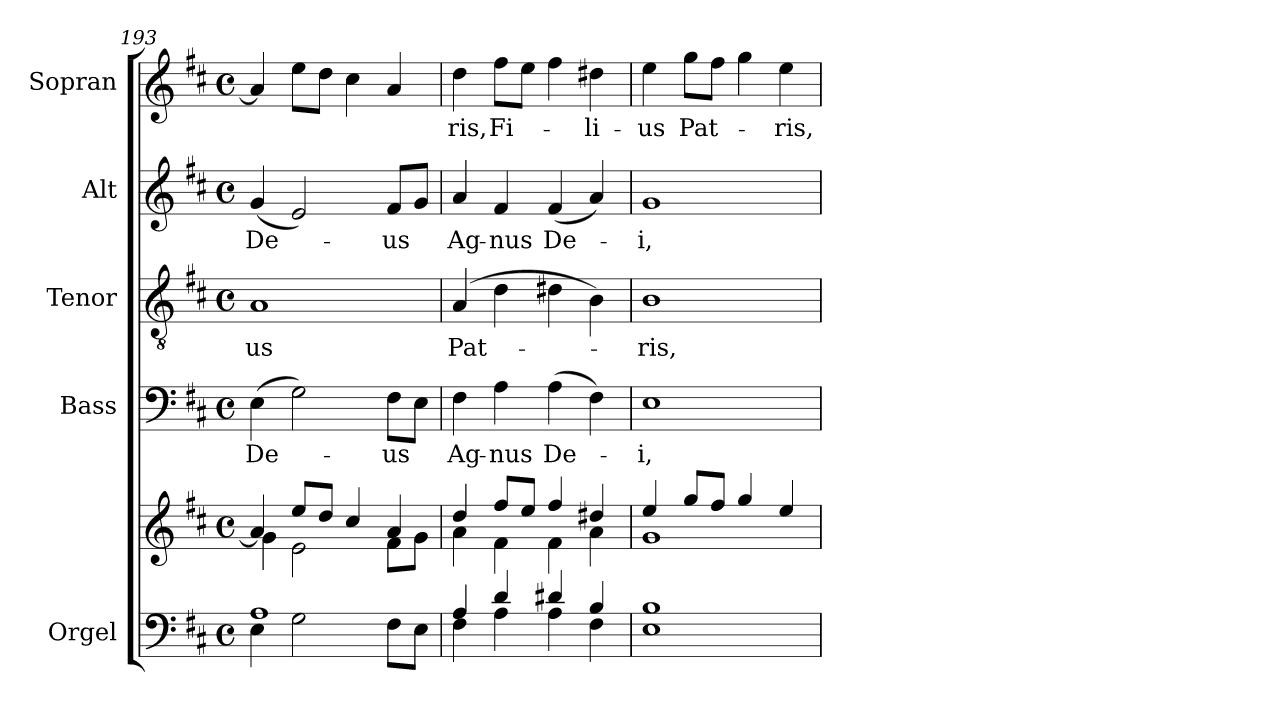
**kern	**kern	**kern	**text	**kern	**text	**kern	**text	**kern	**text
*part5	*part5	*part4	*part4	*part3	*part3	*part2	*part2	*part1	*part1
*staff6	*staff5	*staff4	*staff4	*staff3	*staff3	*staff2	*staff2	*staff1	*staff1
*I"Orgel	*	*I"Bass	*	*I"Tenor	*	*I"Alt	*	*I"Sopran	*
*I'Org.	*	*I'B.	*	*I'T.	*	*I'A.	*	*I'S.	*
*clefF4	*clefG2	*clefF4	*	*clefGv2	*	*clefG2	*	*clefG2	*
*k[f#c#]	*k[f#c#]	*k[f#c#]	*	*k[f#c#]	*	*k[f#c#]	*	*k[f#c#]	*
*D:	*D:	*D:	*	*D:	*	*D:	*	*D:	*
*M4/4	*M4/4	*M4/4	*	*M4/4	*	*M4/4	*	*M4/4	*
*met(c)	*met(c)	*met(c)	*	*met(c)	*	*met(c)	*	*met(c)	*
=193	=193	=193	=193	=193	=193	=193	=193	=193	=193
*^	*^	*	*	*	*	*	*	*	*
!	!	!	!	!	!LO:LY:b	!	!LO:LY:b	!	!LO:LY:b	!	!
1A	4E\	4a/]	4g\	(>4E\	De-	1A	-us	(<4g/	De-	4a/]	.
.	2G\	8ee/L	2e\	2G\)	.	.	.	2e/)	.	8ee\L	.
.	.	8dd/J	.	.	.	.	.	.	.	8dd\J	.
.	.	4cc#/	.	.	.	.	.	.	.	4cc#\	.
!	!	!	!	!	!LO:LY:b	!	!	!	!LO:LY:b	!	!
.	8F#\L	4a/	8f#\L	8F#\L	-us	.	.	8f#/L	-us	4a/	.
.	8E\J	.	8g\J	8E\J	.	.	.	8g/J	.	.	.
=194	=194	=194	=194	=194	=194	=194	=194	=194	=194	=194	=194
!	!	!	!	!	!LO:LY:b	!	!LO:LY:b	!	!LO:LY:b	!	!LO:LY:b
4A/	4F#\	4dd/	4a\	4F#\	Ag-	(4A/	Pat-	4a/	Ag-	4dd\	-ris,
!	!	!	!	!	!LO:LY:b	!	!	!	!LO:LY:b	!	!LO:LY:b
4d/	4A\	8ff#/L	4f#\	4A\	-nus	4d\	.	4f#/	-nus	8ff#\L	Fi-
.	.	8ee/J	.	.	.	.	.	.	.	8ee\J	.
!	!	!	!	!	!LO:LY:b	!	!	!	!LO:LY:b	!	!
4d#X/	4A\	4ff#/	4f#\	(>4A\	De-	4d#X\	.	(<4f#/	De-	4ff#\	.
!	!	!	!	!	!	!	!	!	!	!	!LO:LY:b
4B/	4F#\	4dd#X/	4a\	4F#\)	.	4B\)	.	4a/)	.	4dd#X\	-li-
!!LO:PB:g=z
=195	=195	=195	=195	=195	=195	=195	=195	=195	=195	=195	=195
!	!	!	!	!	!LO:LY:b	!	!LO:LY:b	!	!LO:LY:b	!	!LO:LY:b
1B	1E	4ee/	1g	1E	-i,	1B	-ris,	1g	-i,	4ee\	-us
!	!	!	!	!	!	!	!	!	!	!	!LO:LY:b
.	.	8gg/L	.	.	.	.	.	.	.	8gg\L	Pat-
.	.	8ff#/J	.	.	.	.	.	.	.	8ff#\J	.
.	.	4gg/	.	.	.	.	.	.	.	4gg\	.
!	!	!	!	!	!	!	!	!	!	!	!LO:LY:b
.	.	4ee/	.	.	.	.	.	.	.	4ee\	-ris,
*v	*v	*	*	*	*	*	*	*	*	*	*
*	*v	*v	*	*	*	*	*	*	*	*
=	=	=	=	=	=	=	=	=	=
*-	*-	*-	*-	*-	*-	*-	*-	*-	*-
